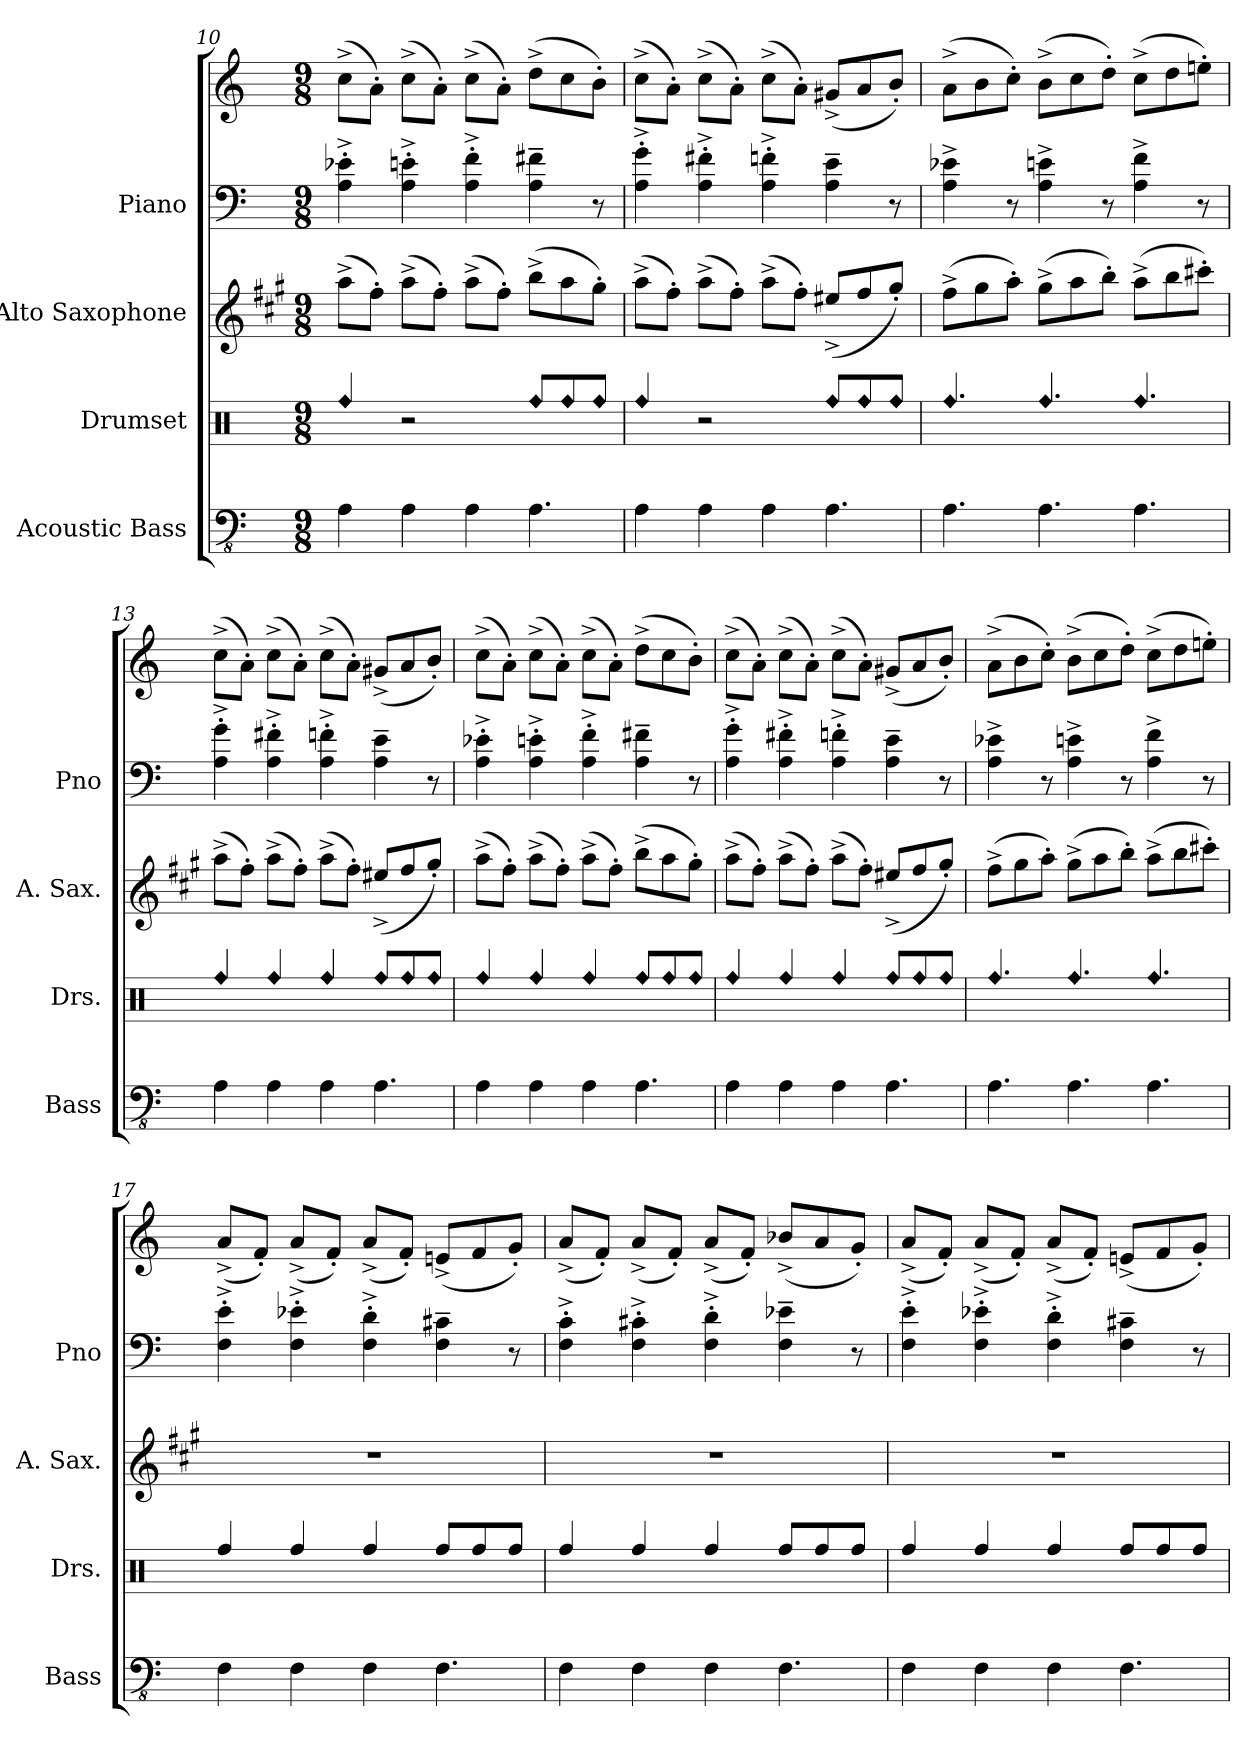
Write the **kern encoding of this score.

**kern	**kern	**kern	**kern	**kern
*part4	*part3	*part2	*part1	*part1
*staff5	*staff4	*staff3	*staff2	*staff1
*I"Acoustic Bass	*I"Drumset	*I"Alto Saxophone	*I"Piano	*
*I'Bass	*I'Drs.	*I'A. Sax.	*I'Pno	*
*clefFv4	*clefX	*clefG2	*clefF4	*clefG2
*	*	*ITrd5c9	*	*
*k[]	*k[]	*k[]	*k[]	*k[]
*M9/8	*M9/8	*M9/8	*M9/8	*M9/8
=10	=10	=10	=10	=10
!	!LO:N:head=diamond	!	!	!
4AA\	4Rff/	(>8cc^\L	4A\^' 4e-X\^'	(>8cc^\L
.	.	8a'\J)	.	8a'\J)
4AA\	2r	(>8cc^\L	4A\^' 4en\^'	(>8cc^\L
.	.	8a'\J)	.	8a'\J)
4AA\	.	(>8cc^\L	4A\^' 4f\^'	(>8cc^\L
.	.	8a'\J)	.	8a'\J)
!	!LO:N:head=diamond	!	!	!
4.AA\	8Rff/L	(>8dd^\L	4A\~ 4f#X\~	(>8dd^\L
!	!LO:N:head=diamond	!	!	!
.	8Rff/	8cc\	.	8cc\
!	!LO:N:head=diamond	!	!	!
.	8Rff/J	8b'\J)	8r	8b'\J)
=11	=11	=11	=11	=11
!	!LO:N:head=diamond	!	!	!
4AA\	4Rff/	(>8cc^\L	4A\^' 4g\^'	(>8cc^\L
.	.	8a'\J)	.	8a'\J)
4AA\	2r	(>8cc^\L	4A\^' 4f#X\^'	(>8cc^\L
.	.	8a'\J)	.	8a'\J)
4AA\	.	(>8cc^\L	4A\^' 4fn\^'	(>8cc^\L
.	.	8a'\J)	.	8a'\J)
!	!LO:N:head=diamond	!	!	!
4.AA\	8Rff/L	(8g#X^/L	4A\~ 4e\~	(8g#X^/L
!	!LO:N:head=diamond	!	!	!
.	8Rff/	8a/	.	8a/
!	!LO:N:head=diamond	!	!	!
.	8Rff/J	8b'/J)	8r	8b'/J)
!!LO:LB:g=z
=12	=12	=12	=12	=12
!	!LO:N:head=diamond	!	!	!
4.AA\	4.Rff/	(>8a^\L	4A\^ 4e-X\^	(>8a^\L
.	.	8b\	.	8b\
.	.	8cc'\J)	8r	8cc'\J)
!	!LO:N:head=diamond	!	!	!
4.AA\	4.Rff/	(>8b^\L	4A\^ 4en\^	(>8b^\L
.	.	8cc\	.	8cc\
.	.	8dd'\J)	8r	8dd'\J)
!	!LO:N:head=diamond	!	!	!
4.AA\	4.Rff/	(>8cc^\L	4A\^ 4f\^	(>8cc^\L
.	.	8dd\	.	8dd\
.	.	8een'\J)	8r	8eeni'\J)
=13	=13	=13	=13	=13
!	!LO:N:head=diamond	!	!	!
4AA\	4Rff/	(>8cc^\L	4A\^' 4g\^'	(>8cc^\L
.	.	8a'\J)	.	8a'\J)
!	!LO:N:head=diamond	!	!	!
4AA\	4Rff/	(>8cc^\L	4A\^' 4f#X\^'	(>8cc^\L
.	.	8a'\J)	.	8a'\J)
!	!LO:N:head=diamond	!	!	!
4AA\	4Rff/	(>8cc^\L	4A\^' 4fn\^'	(>8cc^\L
.	.	8a'\J)	.	8a'\J)
!	!LO:N:head=diamond	!	!	!
4.AA\	8Rff/L	(8g#X^/L	4A\~ 4e\~	(8g#X^/L
!	!LO:N:head=diamond	!	!	!
.	8Rff/	8a/	.	8a/
!	!LO:N:head=diamond	!	!	!
.	8Rff/J	8b'/J)	8r	8b'/J)
=14	=14	=14	=14	=14
!	!LO:N:head=diamond	!	!	!
4AA\	4Rff/	(>8cc^\L	4A\^' 4e-X\^'	(>8cc^\L
.	.	8a'\J)	.	8a'\J)
!	!LO:N:head=diamond	!	!	!
4AA\	4Rff/	(>8cc^\L	4A\^' 4en\^'	(>8cc^\L
.	.	8a'\J)	.	8a'\J)
!	!LO:N:head=diamond	!	!	!
4AA\	4Rff/	(>8cc^\L	4A\^' 4f\^'	(>8cc^\L
.	.	8a'\J)	.	8a'\J)
!	!LO:N:head=diamond	!	!	!
4.AA\	8Rff/L	(>8dd^\L	4A\~ 4f#X\~	(>8dd^\L
!	!LO:N:head=diamond	!	!	!
.	8Rff/	8cc\	.	8cc\
!	!LO:N:head=diamond	!	!	!
.	8Rff/J	8b'\J)	8r	8b'\J)
=15	=15	=15	=15	=15
!	!LO:N:head=diamond	!	!	!
4AA\	4Rff/	(>8cc^\L	4A\^' 4g\^'	(>8cc^\L
.	.	8a'\J)	.	8a'\J)
!	!LO:N:head=diamond	!	!	!
4AA\	4Rff/	(>8cc^\L	4A\^' 4f#X\^'	(>8cc^\L
.	.	8a'\J)	.	8a'\J)
!	!LO:N:head=diamond	!	!	!
4AA\	4Rff/	(>8cc^\L	4A\^' 4fn\^'	(>8cc^\L
.	.	8a'\J)	.	8a'\J)
!	!LO:N:head=diamond	!	!	!
4.AA\	8Rff/L	(8g#X^/L	4A\~ 4e\~	(8g#X^/L
!	!LO:N:head=diamond	!	!	!
.	8Rff/	8a/	.	8a/
!	!LO:N:head=diamond	!	!	!
.	8Rff/J	8b'/J)	8r	8b'/J)
!!LO:PB:g=z
=16	=16	=16	=16	=16
!	!LO:N:head=diamond	!	!	!
4.AA\	4.Rff/	(>8a^\L	4A\^ 4e-X\^	(>8a^\L
.	.	8b\	.	8b\
.	.	8cc'\J)	8r	8cc'\J)
!	!LO:N:head=diamond	!	!	!
4.AA\	4.Rff/	(>8b^\L	4A\^ 4en\^	(>8b^\L
.	.	8cc\	.	8cc\
.	.	8dd'\J)	8r	8dd'\J)
!	!LO:N:head=diamond	!	!	!
4.AA\	4.Rff/	(>8cc^\L	4A\^ 4f\^	(>8cc^\L
.	.	8dd\	.	8dd\
.	.	8een'\J)	8r	8eeni'\J)
=17	=17	=17	=17	=17
4FF\	4Rff/	8%9r	4F\^' 4e\^'	(8a^/L
.	.	.	.	8f'/J)
4FF\	4Rff/	.	4F\^' 4e-X\^'	(8a^/L
.	.	.	.	8f'/J)
4FF\	4Rff/	.	4F\^' 4d\^'	(8a^/L
.	.	.	.	8f'/J)
4.FF\	8Rff/L	.	4F\~ 4c#X\~	(8eni^/L
.	8Rff/	.	.	8f/
.	8Rff/J	.	8r	8g'/J)
=18	=18	=18	=18	=18
4FF\	4Rff/	8%9r	4F\^' 4c\^'	(8a^/L
.	.	.	.	8f'/J)
4FF\	4Rff/	.	4F\^' 4c#X\^'	(8a^/L
.	.	.	.	8f'/J)
4FF\	4Rff/	.	4F\^' 4d\^'	(8a^/L
.	.	.	.	8f'/J)
4.FF\	8Rff/L	.	4F\~ 4e-X\~	(8b-X^/L
.	8Rff/	.	.	8a/
.	8Rff/J	.	8r	8g'/J)
=19	=19	=19	=19	=19
4FF\	4Rff/	8%9r	4F\^' 4e\^'	(8a^/L
.	.	.	.	8f'/J)
4FF\	4Rff/	.	4F\^' 4e-X\^'	(8a^/L
.	.	.	.	8f'/J)
4FF\	4Rff/	.	4F\^' 4d\^'	(8a^/L
.	.	.	.	8f'/J)
4.FF\	8Rff/L	.	4F\~ 4c#X\~	(8eni^/L
.	8Rff/	.	.	8f/
.	8Rff/J	.	8r	8g'/J)
=	=	=	=	=
*-	*-	*-	*-	*-
